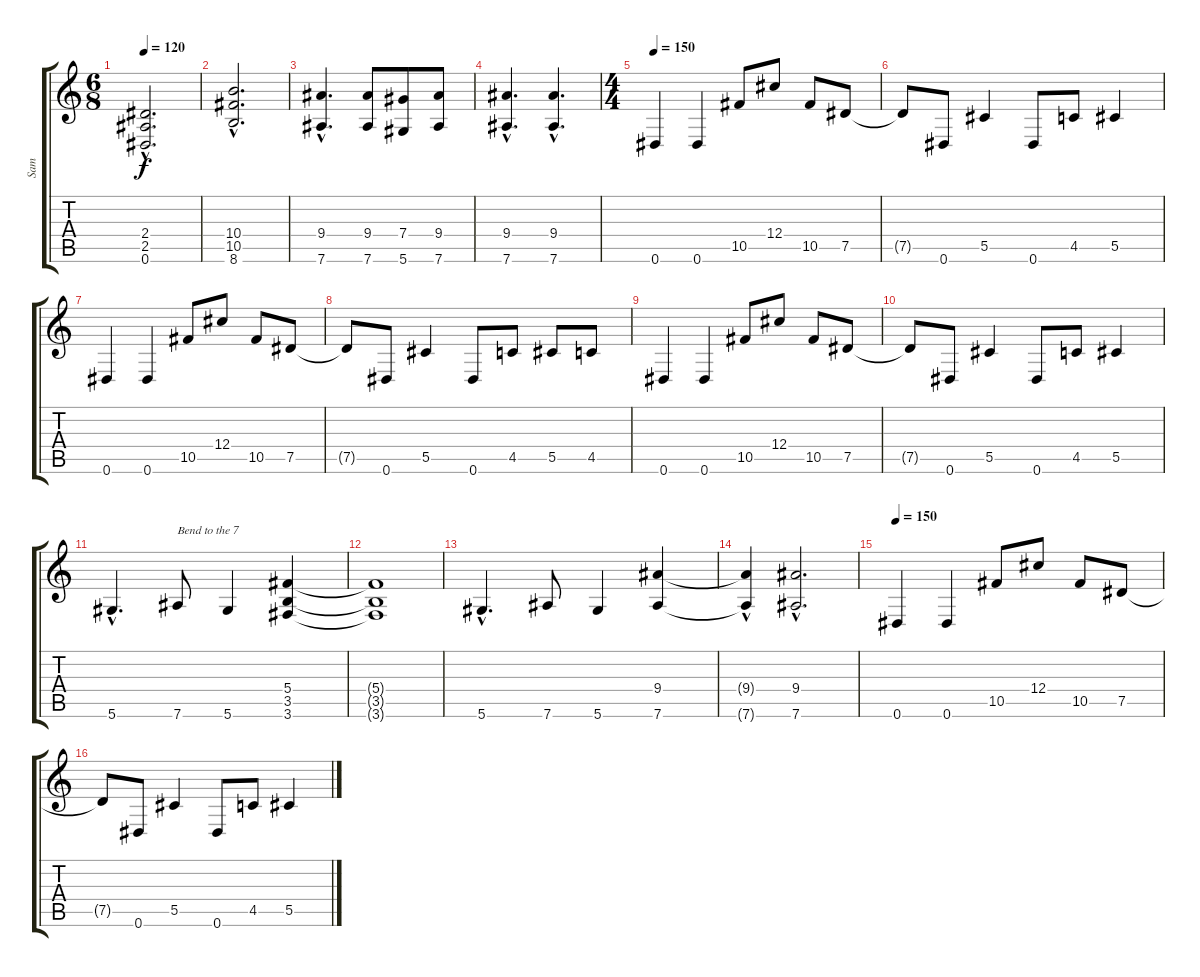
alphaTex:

\track ("Sam" "Sam") {instrument distortionguitar}
\staff {score tabs}
\tuning (Eb4 Bb3 Gb3 Db3 Ab2 Eb2) {hide}
\ts (6 8)
\tempo 120
\clef g2
\ks c
(2.4{hac} 2.5{hac} 0.6{hac}).2{d dy f} |
(10.4{hac} 10.5{hac} 8.6{hac}).2{d} |
(9.4{hac} 7.6{hac}).4{d} (9.4 7.6).8 (7.4 5.6).8 (9.4 7.6).8 |
(9.4{hac} 7.6{hac}).4{d} (9.4{hac} 7.6{hac}).4{d} |
\ts (4 4)
\tempo 150
0.6.4 0.6.4 10.5.8 12.4.8 10.5.8 7.5.8 |
7.5{t}.8 0.6.8 5.5.4 0.6.8 4.5.8 5.5.4 |
0.6.4 0.6.4 10.5.8 12.4.8 10.5.8 7.5.8 |
7.5{t}.8 0.6.8 5.5.4 0.6.8 4.5.8 5.5.8 4.5.8 |
0.6.4 0.6.4 10.5.8 12.4.8 10.5.8 7.5.8 |
7.5{t}.8 0.6.8 5.5.4 0.6.8 4.5.8 5.5.4 |
5.6{hac}.4{d} 7.6.8{txt "Bend to the 7"} 5.6.4 (5.4 3.5 3.6).4 |
(5.4{t} 3.5{t} 3.6{t}).1 |
5.6{hac}.4{d} 7.6.8 5.6.4 (9.4 7.6).4 |
(9.4{t} 7.6{hac t}).4 (9.4{hac} 7.6).2{d} |
\tempo 150
0.6.4 0.6.4 10.5.8 12.4.8 10.5.8 7.5.8 |
7.5{t}.8 0.6.8 5.5.4 0.6.8 4.5.8 5.5.4
